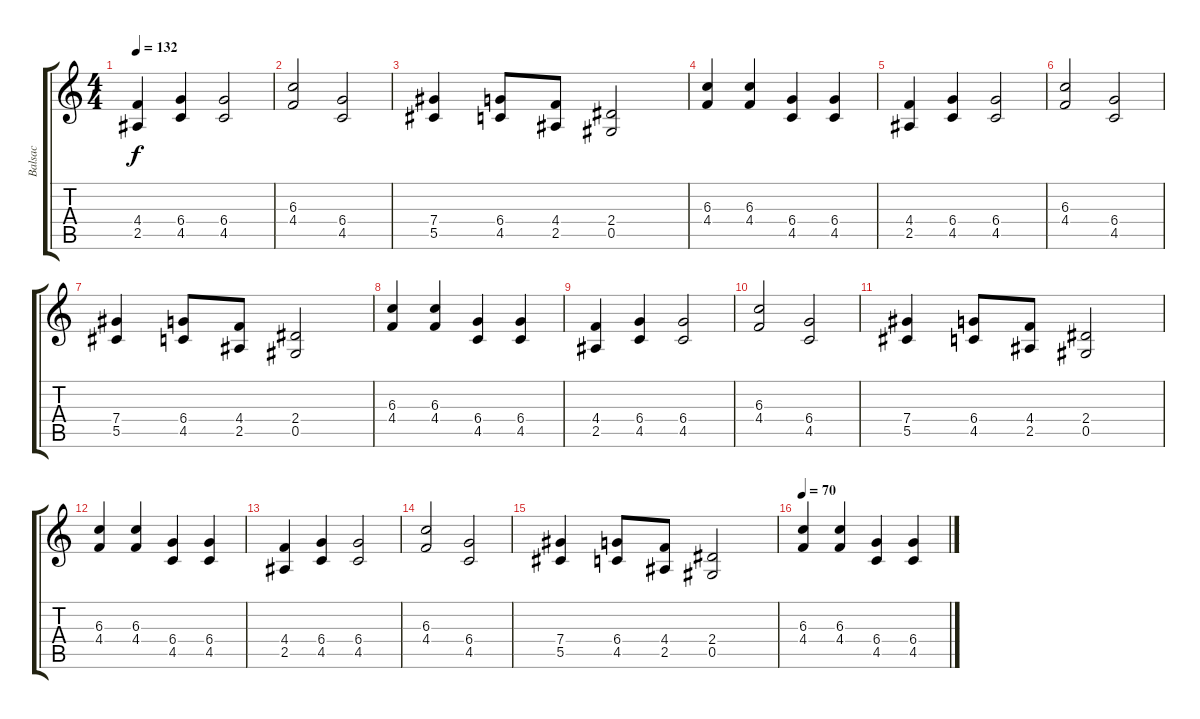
\track ("Balsac" "Balsac") {instrument distortionguitar}
\staff {score tabs}
\tuning (Eb4 Bb3 Gb3 Db3 Ab2 Eb2) {hide}
\ts (4 4)
\tempo 132
\clef g2
\ks c
(4.4 2.5).4{dy f} (6.4 4.5).4 (6.4 4.5).2 |
(6.3 4.4).2 (6.4 4.5).2 |
(7.4 5.5).4 (6.4 4.5).8 (4.4 2.5).8 (2.4 0.5).2 |
(6.3 4.4).4 (6.3 4.4).4 (6.4 4.5).4 (6.4 4.5).4 |
(4.4 2.5).4 (6.4 4.5).4 (6.4 4.5).2 |
(6.3 4.4).2 (6.4 4.5).2 |
(7.4 5.5).4 (6.4 4.5).8 (4.4 2.5).8 (2.4 0.5).2 |
(6.3 4.4).4 (6.3 4.4).4 (6.4 4.5).4 (6.4 4.5).4 |
(4.4 2.5).4 (6.4 4.5).4 (6.4 4.5).2 |
(6.3 4.4).2 (6.4 4.5).2 |
(7.4 5.5).4 (6.4 4.5).8 (4.4 2.5).8 (2.4 0.5).2 |
(6.3 4.4).4 (6.3 4.4).4 (6.4 4.5).4 (6.4 4.5).4 |
(4.4 2.5).4 (6.4 4.5).4 (6.4 4.5).2 |
(6.3 4.4).2 (6.4 4.5).2 |
(7.4 5.5).4 (6.4 4.5).8 (4.4 2.5).8 (2.4 0.5).2 |
\tempo 70
(6.3 4.4).4 (6.3 4.4).4 (6.4 4.5).4 (6.4 4.5).4
